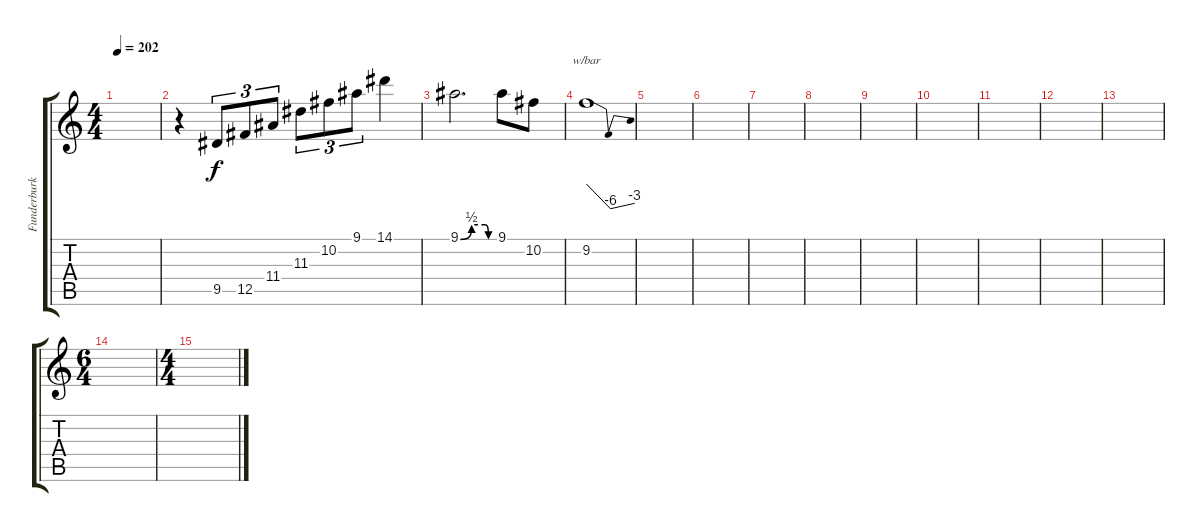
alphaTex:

\track ("Funderburk Lead Right" "Funderburk") {instrument overdrivenguitar}
\staff {score tabs}
\tuning (Db4 Ab3 E3 B2 Gb2 B1) {hide}
\ts (4 4)
\tempo 202
\clef g2
\ks c
|
r.4 9.5.8{tu (3 2)} 12.5.8{tu (3 2)} 11.4.8{tu (3 2)} 11.3.8{tu (3 2)} 10.2.8{tu (3 2)} 9.1.8{tu (3 2)} 14.1.4 |
9.1{be (custom 0 0 20 2 44 2 50 0 60 0)}.2{d} 9.1.8 10.2.8 |
9.2.1{tbe (dip default 0 0 58 -24 60 -12)} |
|
|
|
|
|
|
|
|
|
\ts (6 4)
|
\ts (4 4)
